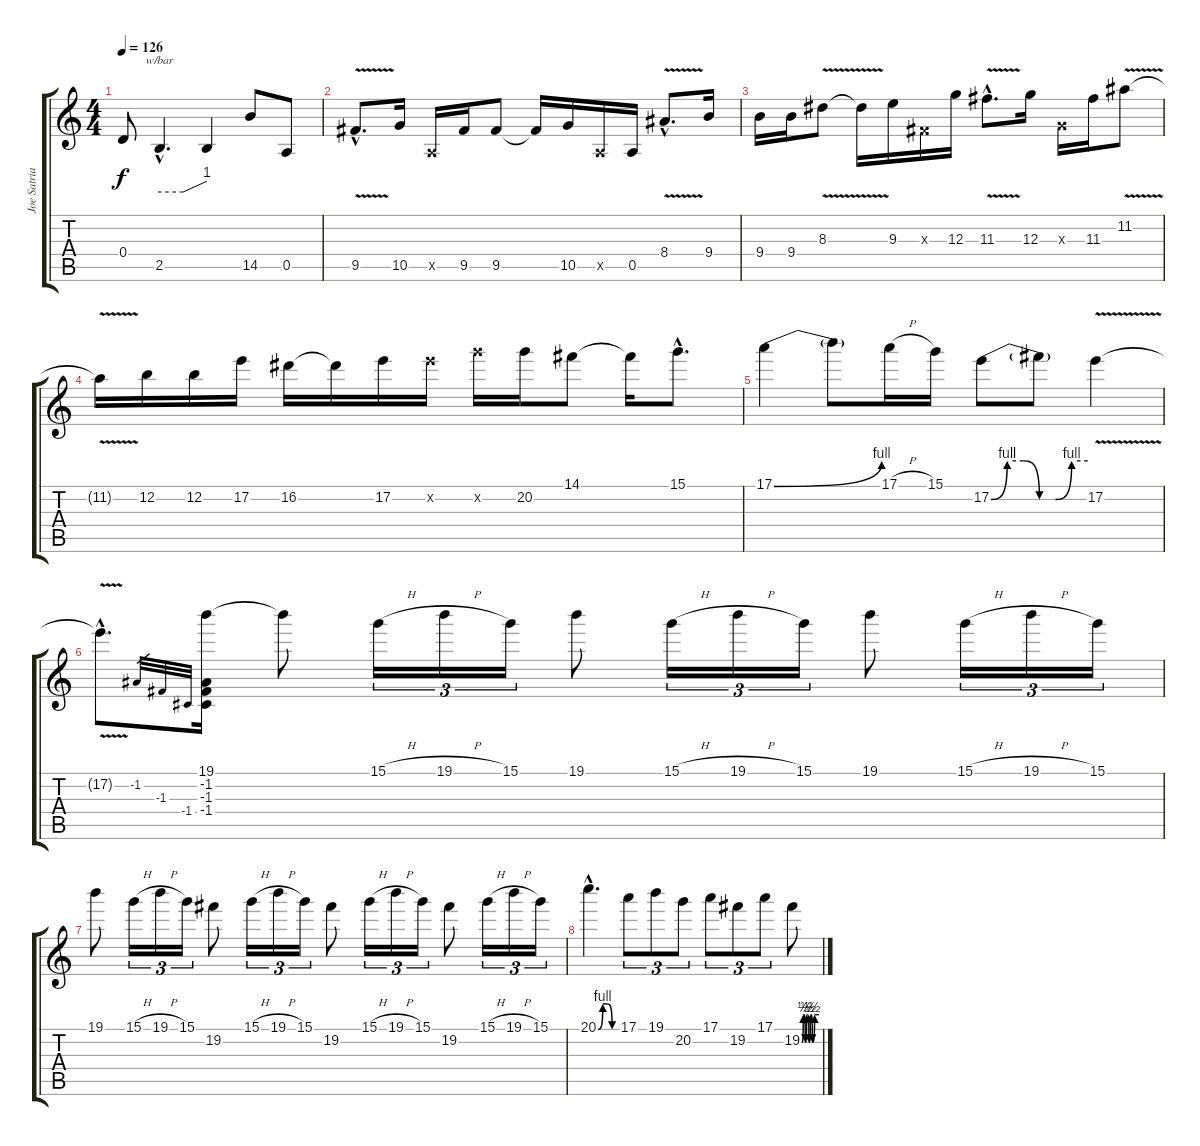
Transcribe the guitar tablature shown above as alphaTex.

\track ("Joe Satriani - guitar" "Joe Satria") {instrument distortionguitar}
\staff {score tabs}
\tuning (E4 B3 G3 D3 A2 E2) {hide}
\ts (4 4)
\tempo 126
\clef g2
\ks c
0.4.8{dy f} 2.5{hac}.4{d tbe (custom default 0 0 30 0 60 4)} 2.5{t}.4 14.5.8 0.5.8 |
9.5{v hac}.8{d} 10.5.16 0.5{x}.16 9.5.16 9.5.8 9.5{t}.16 10.5.16 0.5{x}.16 0.5.16 8.4{v hac}.8{d} 9.4.16 |
9.4.16 9.4.16 8.3{v}.8 8.3{t}.16 9.3.16 -1.3{x}.16 12.3.16 11.3{v hac}.8{d} 12.3.16 0.3{x}.16 11.3.16 11.2{v}.8 |
11.2{t}.16 12.2.16 12.2.16 17.2.16 16.2.16 16.2{t}.16 17.2.16 17.2{x}.16 20.2{x}.16 20.2.16 14.1.8 14.1{t}.16 15.1{hac}.8{d} |
17.1{be (bend 0 0 60 4)}.4 17.1{t}.8 17.1{h}.16 15.1.16 17.2{be (custom 0 0 10 4 20 4 30 0 40 0 50 4 60 4)}.8 17.2{t}.8 17.2{v}.4 |
17.2{hac t}.8{d} -1.2.32{gr} -1.3.32{gr} -1.4.32{gr} (19.1 -1.2 -1.3 -1.4).16 19.1{t}.8 15.1{h}.16{tu (3 2)} 19.1{h}.16{tu (3 2)} 15.1.16{tu (3 2)} 19.1.8 15.1{h}.16{tu (3 2)} 19.1{h}.16{tu (3 2)} 15.1.16{tu (3 2)} 19.1.8 15.1{h}.16{tu (3 2)} 19.1{h}.16{tu (3 2)} 15.1.16{tu (3 2)} |
19.1.8 15.1{h}.16{tu (3 2)} 19.1{h}.16{tu (3 2)} 15.1.16{tu (3 2)} 19.2.8 15.1{h}.16{tu (3 2)} 19.1{h}.16{tu (3 2)} 15.1.16{tu (3 2)} 19.2.8 15.1{h}.16{tu (3 2)} 19.1{h}.16{tu (3 2)} 15.1.16{tu (3 2)} 19.2.8 15.1{h}.16{tu (3 2)} 19.1{h}.16{tu (3 2)} 15.1.16{tu (3 2)} |
20.1{be (custom 0 0 15 4 30 4 45 0 60 0) hac}.4{d} 17.1.8{tu (3 2)} 19.1.8{tu (3 2)} 20.2.8{tu (3 2)} 17.1.8{tu (3 2)} 19.2.8{tu (3 2)} 17.1.8{tu (3 2)} 19.2{be (custom 0 0 5 2 8 2 12 0 17 2 20 2 25 0 30 2 33 2 37 0 45 2 60 2)}.8
